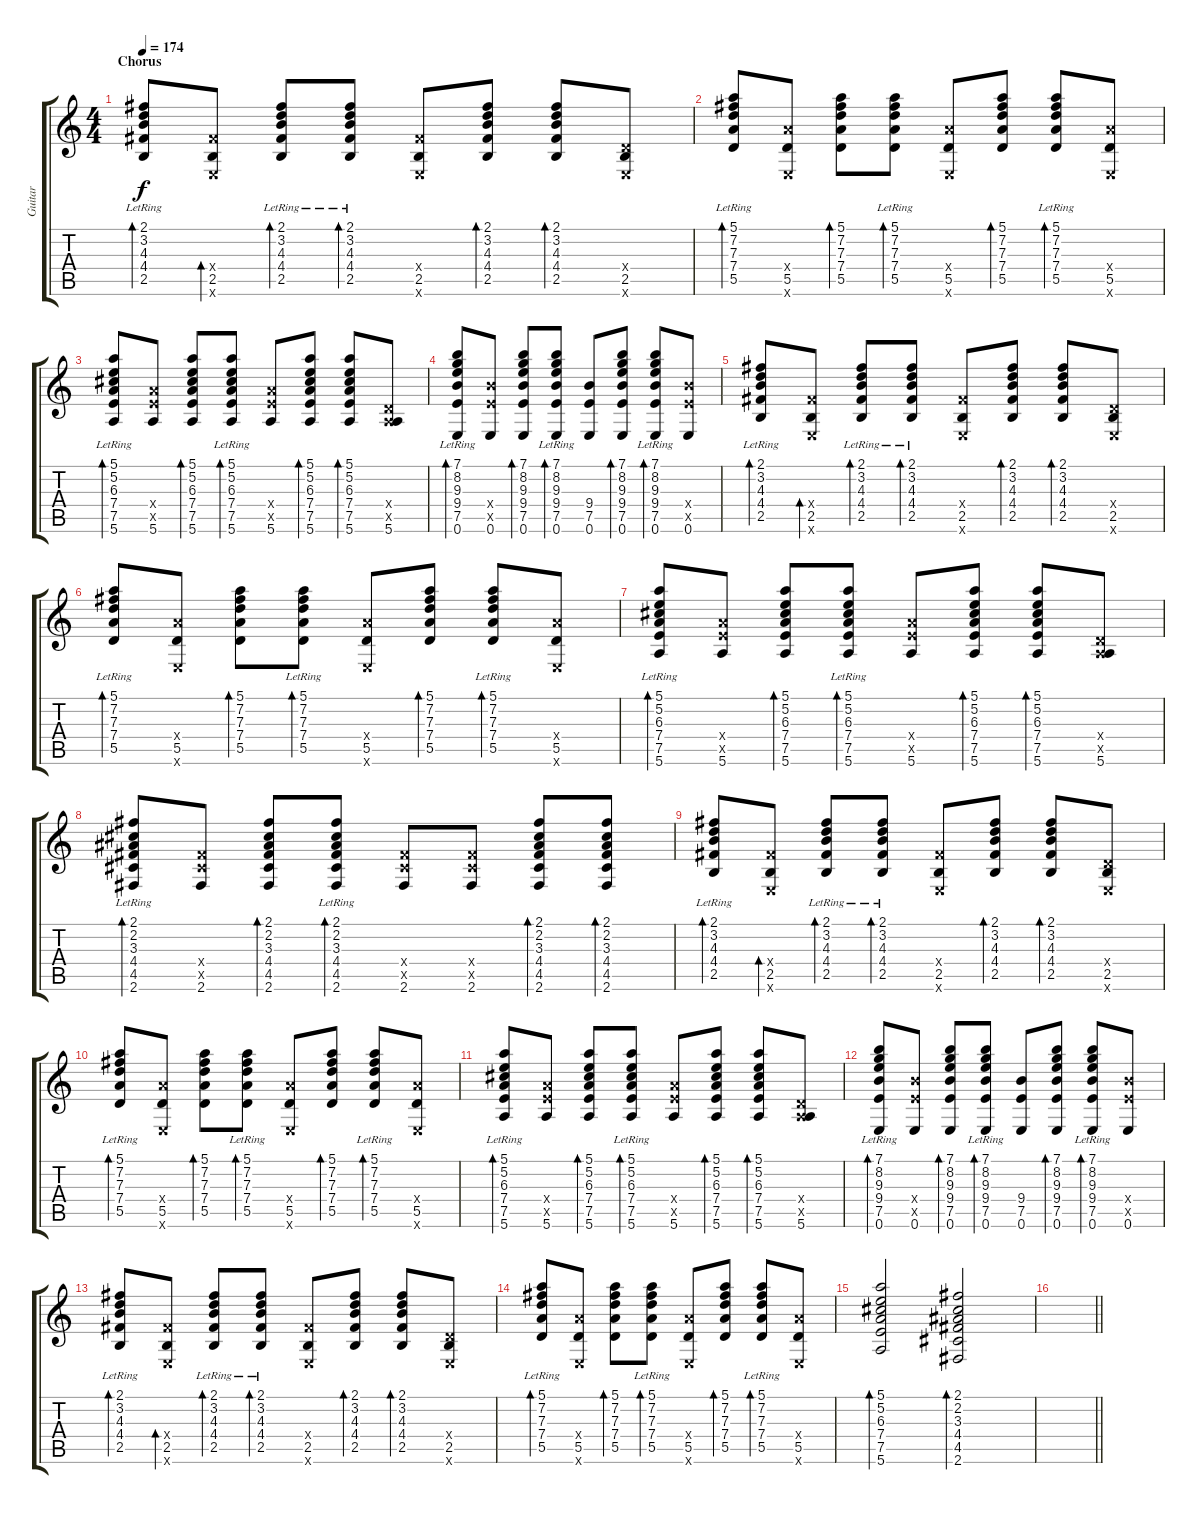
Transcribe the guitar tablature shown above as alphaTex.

\track ("Guitar" "Guitar") {instrument overdrivenguitar}
\staff {score tabs}
\tuning (E4 B3 G3 D3 A2 E2) {hide}
\ts (4 4)
\section ("" "Chorus")
\tempo 174
\clef g2
\ks c
(2.1{lr} 3.2{lr} 4.3{lr} 4.4{lr} 2.5{lr}).8{bd 60 dy f volume 9} (4.4{x} 2.5 0.6{x}).8{bd 60} (2.1{lr} 3.2{lr} 4.3{lr} 4.4{lr} 2.5{lr}).8{bd 60} (2.1{lr} 3.2{lr} 4.3{lr} 4.4{lr} 2.5{lr}).8{bd 60} (4.4{x} 2.5 0.6{x}).8 (2.1 3.2 4.3 4.4 2.5).8{bd 60} (2.1 3.2 4.3 4.4 2.5).8{bd 60} (0.4{x} 2.5 0.6{x}).8 |
(5.1{lr} 7.2{lr} 7.3{lr} 7.4{lr} 5.5{lr}).8{bd 60} (7.4{x} 5.5 0.6{x}).8 (5.1 7.2 7.3 7.4 5.5).8{bd 60} (5.1{lr} 7.2{lr} 7.3{lr} 7.4{lr} 5.5{lr}).8{bd 60} (7.4{x} 5.5 0.6{x}).8 (5.1 7.2 7.3 7.4 5.5).8{bd 60} (5.1{lr} 7.2{lr} 7.3{lr} 7.4{lr} 5.5{lr}).8{bd 60} (7.4{x} 5.5 0.6{x}).8 |
(5.1{lr} 5.2{lr} 6.3{lr} 7.4{lr} 7.5{lr} 5.6{lr}).8{bd 60} (7.4{x} 7.5{x} 5.6).8 (5.1 5.2 6.3 7.4 7.5 5.6).8{bd 60} (5.1{lr} 5.2{lr} 6.3{lr} 7.4{lr} 7.5{lr} 5.6{lr}).8{bd 60} (7.4{x} 7.5{x} 5.6).8 (5.1 5.2 6.3 7.4 7.5 5.6).8{bd 60} (5.1 5.2 6.3 7.4 7.5 5.6).8{bd 60} (0.4{x} 0.5{x} 5.6).8 |
(7.1{lr} 8.2{lr} 9.3{lr} 9.4{lr} 7.5{lr} 0.6{lr}).8{bd 60} (9.4{x} 7.5{x} 0.6).8 (7.1 8.2 9.3 9.4 7.5 0.6).8{bd 60} (7.1{lr} 8.2{lr} 9.3{lr} 9.4{lr} 7.5{lr} 0.6{lr}).8{bd 60} (9.4 7.5 0.6).8 (7.1 8.2 9.3 9.4 7.5 0.6).8{bd 60} (7.1{lr} 8.2{lr} 9.3{lr} 9.4{lr} 7.5{lr} 0.6{lr}).8{bd 60} (9.4{x} 7.5{x} 0.6).8 |
(2.1{lr} 3.2{lr} 4.3{lr} 4.4{lr} 2.5{lr}).8{bd 60} (4.4{x} 2.5 0.6{x}).8{bd 60} (2.1{lr} 3.2{lr} 4.3{lr} 4.4{lr} 2.5{lr}).8{bd 60} (2.1{lr} 3.2{lr} 4.3{lr} 4.4{lr} 2.5{lr}).8{bd 60} (4.4{x} 2.5 0.6{x}).8 (2.1 3.2 4.3 4.4 2.5).8{bd 60} (2.1 3.2 4.3 4.4 2.5).8{bd 60} (0.4{x} 2.5 0.6{x}).8 |
(5.1{lr} 7.2{lr} 7.3{lr} 7.4{lr} 5.5{lr}).8{bd 60} (7.4{x} 5.5 0.6{x}).8 (5.1 7.2 7.3 7.4 5.5).8{bd 60} (5.1{lr} 7.2{lr} 7.3{lr} 7.4{lr} 5.5{lr}).8{bd 60} (7.4{x} 5.5 0.6{x}).8 (5.1 7.2 7.3 7.4 5.5).8{bd 60} (5.1{lr} 7.2{lr} 7.3{lr} 7.4{lr} 5.5{lr}).8{bd 60} (7.4{x} 5.5 0.6{x}).8 |
(5.1{lr} 5.2{lr} 6.3{lr} 7.4{lr} 7.5{lr} 5.6{lr}).8{bd 60} (7.4{x} 7.5{x} 5.6).8 (5.1 5.2 6.3 7.4 7.5 5.6).8{bd 60} (5.1{lr} 5.2{lr} 6.3{lr} 7.4{lr} 7.5{lr} 5.6{lr}).8{bd 60} (7.4{x} 7.5{x} 5.6).8 (5.1 5.2 6.3 7.4 7.5 5.6).8{bd 60} (5.1 5.2 6.3 7.4 7.5 5.6).8{bd 60} (0.4{x} 0.5{x} 5.6).8 |
(2.1{lr} 2.2{lr} 3.3{lr} 4.4{lr} 4.5{lr} 2.6{lr}).8{bd 60} (4.4{x} 4.5{x} 2.6).8 (2.1 2.2 3.3 4.4 4.5 2.6).8{bd 60} (2.1{lr} 2.2{lr} 3.3{lr} 4.4{lr} 4.5{lr} 2.6{lr}).8{bd 60} (4.4{x} 4.5{x} 2.6).8 (4.4{x} 4.5{x} 2.6).8 (2.1 2.2 3.3 4.4 4.5 2.6).8{bd 60} (2.1 2.2 3.3 4.4 4.5 2.6).8{bd 60} |
(2.1{lr} 3.2{lr} 4.3{lr} 4.4{lr} 2.5{lr}).8{bd 60} (4.4{x} 2.5 0.6{x}).8{bd 60} (2.1{lr} 3.2{lr} 4.3{lr} 4.4{lr} 2.5{lr}).8{bd 60} (2.1{lr} 3.2{lr} 4.3{lr} 4.4{lr} 2.5{lr}).8{bd 60} (4.4{x} 2.5 0.6{x}).8 (2.1 3.2 4.3 4.4 2.5).8{bd 60} (2.1 3.2 4.3 4.4 2.5).8{bd 60} (0.4{x} 2.5 0.6{x}).8 |
(5.1{lr} 7.2{lr} 7.3{lr} 7.4{lr} 5.5{lr}).8{bd 60} (7.4{x} 5.5 0.6{x}).8 (5.1 7.2 7.3 7.4 5.5).8{bd 60} (5.1{lr} 7.2{lr} 7.3{lr} 7.4{lr} 5.5{lr}).8{bd 60} (7.4{x} 5.5 0.6{x}).8 (5.1 7.2 7.3 7.4 5.5).8{bd 60} (5.1{lr} 7.2{lr} 7.3{lr} 7.4{lr} 5.5{lr}).8{bd 60} (7.4{x} 5.5 0.6{x}).8 |
(5.1{lr} 5.2{lr} 6.3{lr} 7.4{lr} 7.5{lr} 5.6{lr}).8{bd 60} (7.4{x} 7.5{x} 5.6).8 (5.1 5.2 6.3 7.4 7.5 5.6).8{bd 60} (5.1{lr} 5.2{lr} 6.3{lr} 7.4{lr} 7.5{lr} 5.6{lr}).8{bd 60} (7.4{x} 7.5{x} 5.6).8 (5.1 5.2 6.3 7.4 7.5 5.6).8{bd 60} (5.1 5.2 6.3 7.4 7.5 5.6).8{bd 60} (0.4{x} 0.5{x} 5.6).8 |
(7.1{lr} 8.2{lr} 9.3{lr} 9.4{lr} 7.5{lr} 0.6{lr}).8{bd 60} (9.4{x} 7.5{x} 0.6).8 (7.1 8.2 9.3 9.4 7.5 0.6).8{bd 60} (7.1{lr} 8.2{lr} 9.3{lr} 9.4{lr} 7.5{lr} 0.6{lr}).8{bd 60} (9.4 7.5 0.6).8 (7.1 8.2 9.3 9.4 7.5 0.6).8{bd 60} (7.1{lr} 8.2{lr} 9.3{lr} 9.4{lr} 7.5{lr} 0.6{lr}).8{bd 60} (9.4{x} 7.5{x} 0.6).8 |
(2.1{lr} 3.2{lr} 4.3{lr} 4.4{lr} 2.5{lr}).8{bd 60} (4.4{x} 2.5 0.6{x}).8{bd 60} (2.1{lr} 3.2{lr} 4.3{lr} 4.4{lr} 2.5{lr}).8{bd 60} (2.1{lr} 3.2{lr} 4.3{lr} 4.4{lr} 2.5{lr}).8{bd 60} (4.4{x} 2.5 0.6{x}).8 (2.1 3.2 4.3 4.4 2.5).8{bd 60} (2.1 3.2 4.3 4.4 2.5).8{bd 60} (0.4{x} 2.5 0.6{x}).8 |
(5.1{lr} 7.2{lr} 7.3{lr} 7.4{lr} 5.5{lr}).8{bd 60} (7.4{x} 5.5 0.6{x}).8 (5.1 7.2 7.3 7.4 5.5).8{bd 60} (5.1{lr} 7.2{lr} 7.3{lr} 7.4{lr} 5.5{lr}).8{bd 60} (7.4{x} 5.5 0.6{x}).8 (5.1 7.2 7.3 7.4 5.5).8{bd 60} (5.1{lr} 7.2{lr} 7.3{lr} 7.4{lr} 5.5{lr}).8{bd 60} (7.4{x} 5.5 0.6{x}).8 |
(5.1 5.2 6.3 7.4 7.5 5.6).2{bd 240} (2.1 2.2 3.3 4.4 4.5 2.6).2{bd 240} |
\barLineRight lightlight
